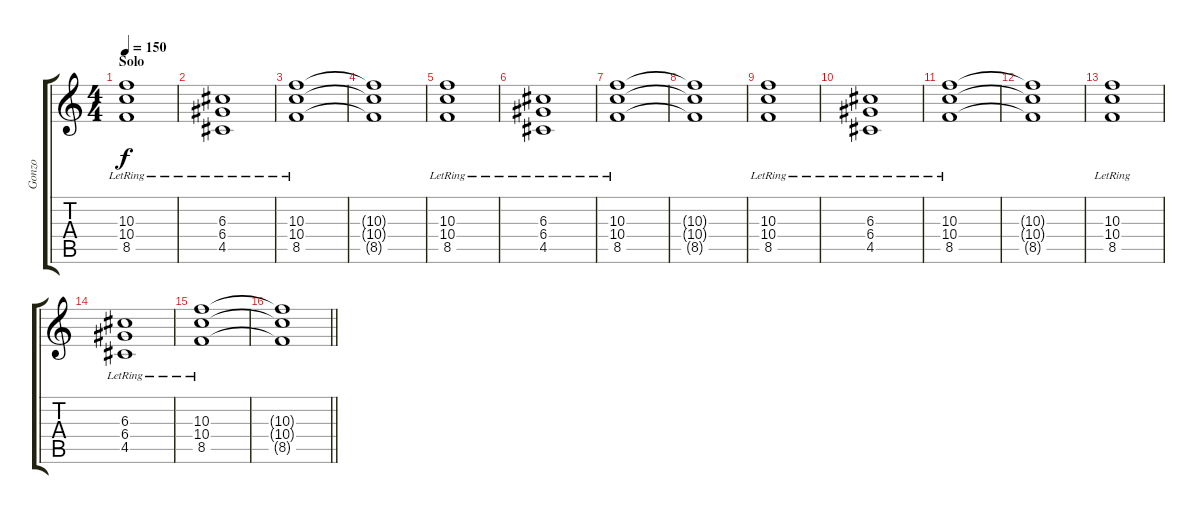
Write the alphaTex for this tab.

\track ("Gonzo" "Gonzo") {instrument electricguitarmuted}
\staff {score tabs}
\tuning (E4 B3 G3 D3 A2 E2) {hide}
\ts (4 4)
\section ("" "Solo")
\tempo 150
\clef g2
\ks c
(10.3{lr} 10.4{lr} 8.5{lr}).1{dy f instrument electricguitarmuted} |
(6.3{lr} 6.4{lr} 4.5{lr}).1 |
(10.3 10.4{lr} 8.5{lr}).1 |
(10.3{t} 10.4{t} 8.5{t}).1 |
(10.3{lr} 10.4{lr} 8.5{lr}).1 |
(6.3{lr} 6.4{lr} 4.5{lr}).1 |
(10.3 10.4{lr} 8.5{lr}).1 |
(10.3{t} 10.4{t} 8.5{t}).1 |
(10.3{lr} 10.4{lr} 8.5{lr}).1 |
(6.3{lr} 6.4{lr} 4.5{lr}).1 |
(10.3 10.4{lr} 8.5{lr}).1 |
(10.3{t} 10.4{t} 8.5{t}).1 |
(10.3{lr} 10.4{lr} 8.5{lr}).1 |
(6.3{lr} 6.4{lr} 4.5{lr}).1 |
(10.3 10.4{lr} 8.5{lr}).1 |
\barLineRight lightlight
(10.3{t} 10.4{t} 8.5{t}).1
